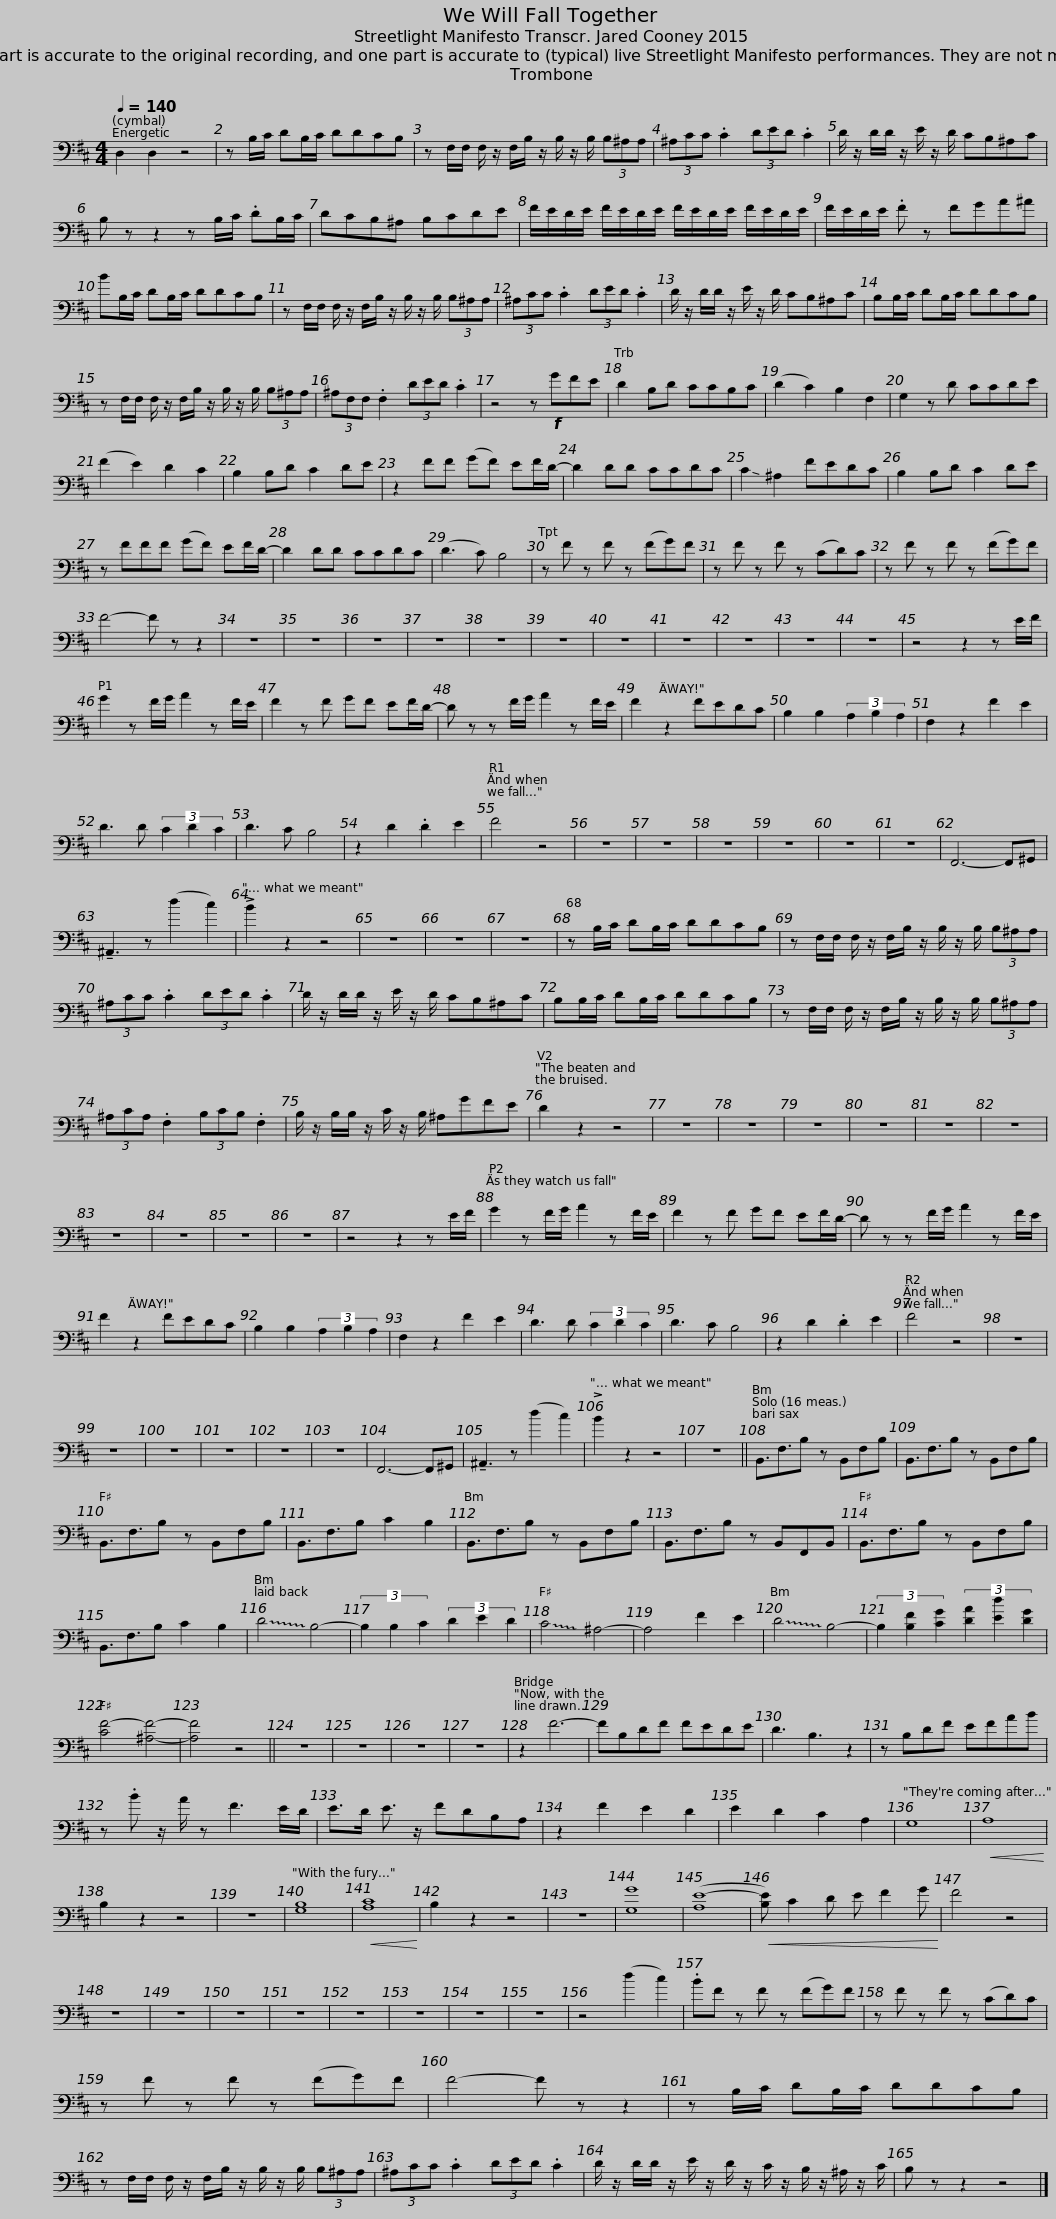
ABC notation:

X:1
L:1/8
Q:1/4=140
M:4/4
I:linebreak $
K:D
V:1 bass
V:1
 D,2 D,2 z4 | z B,/C/ DB,/C/ DDCB, | z F,/F,/ F,/ z/ F,/B,/ z/ B,/ z/ B,/ (3B,^A,A, | (3^A,CC .C2 (3DED .C2 |$ D/ z/ D/D/ z/ E/ z/ D/ CB,^A,C | %5
 B, z z2 z B,/C/ .DB,/C/ | DCB,^A, B,CDE |$ F/E/D/E/ F/E/D/E/ F/E/D/E/ F/E/D/E/ | F/E/D/E/ .F z FGA^A |$ BB,/C/ DB,/C/ DDCB, | %10
 z F,/F,/ F,/ z/ F,/B,/ z/ B,/ z/ B,/ (3B,^A,A, | (3^A,CC .C2 (3DED .C2 |$ D/ z/ D/D/ z/ E/ z/ D/ CB,^A,C | B,B,/C/ DB,/C/ DDCB, | z F,/F,/ F,/ z/ F,/B,/ z/ B,/ z/ B,/ (3B,^A,A, |$ %15
 (3^A,F,F, .F,2 (3DED .C2 | z4 z!f! GFE | D2 B,D CCB,C | (D2 C2) B,2 F,2 | G,2 z D CCDE | %20
 (F2 E2) D2 C2 |$ B,2 B,D C2 DE | z2 FF (GF) EF/D/- | D2 DD CCDC | !-(!C2 !-)!^A,2 FEDC | %25
 B,2 B,D C2 DE |$ z FFF (GF) EF/D/- | D2 DD CCDC | (D3 C) B,4 | z F z F z (FG)F | %30
 z F z F z (CD)C |$ z F z F z (FG)F | F4- F z z2 | z8 | z8 | %35
 z8 | z8 | z8 | z8 | z8 | %40
 z8 | z8 | z8 | z8 | z4 z2 z E/F/ | %45
 G2 z F/G/ A2 z F/E/ | F2 z F GF EF/D/- |$ D z z F/G/ A2 z F/E/ | F2 z2 FEDC | B,2 B,2 (3A,2 B,2 A,2 | %50
 F,2 z2 F2 E2 | D3 D (3C2 D2 C2 | D3 C B,4 | z2 D2 .D2 E2 |$ F4 z4 | %55
 z8 | z8 | z8 | z8 | z8 | %60
 z8 | F,,6- F,,^G,, | !tenuto!^A,,3 z (d2 c2) | !>!B2 z2 z4 | z8 | %65
 z8 | z8 | z B,/C/ DB,/C/ DDCB, |$ z F,/F,/ F,/ z/ F,/B,/ z/ B,/ z/ B,/ (3B,^A,A, | (3^A,CC .C2 (3DED .C2 | %70
 D/ z/ D/D/ z/ E/ z/ D/ CB,^A,C |$ B,B,/C/ DB,/C/ DDCB, | z F,/F,/ F,/ z/ F,/B,/ z/ B,/ z/ B,/ (3B,^A,A, | (3^A,CA, .F,2 (3B,CB, .F,2 |$ B,/ z/ B,/B,/ z/ C/ z/ B,/ ^A,GFE | %75
 D2 z2 z4 | z8 | z8 | z8 | z8 | %80
 z8 | z8 | z8 | z8 | z8 | %85
 z8 | z4 z2 z E/F/ | G2 z F/G/ A2 z F/E/ | F2 z F GF EF/D/- |$ D z z F/G/ A2 z F/E/ | %90
 F2 z2 FEDC | B,2 B,2 (3A,2 B,2 A,2 | F,2 z2 F2 E2 | D3 D (3C2 D2 C2 | D3 C B,4 | %95
 z2 D2 .D2 E2 |$ F4 z4 | z8 | z8 | z8 | %100
 z8 | z8 | z8 | F,,6- F,,^G,, | !tenuto!^A,,3 z (d2 c2) | %105
 !>!B2 z2 z4 | z8 || B,,3/2F,3/2B, z B,,F,B, | B,,3/2F,3/2B, z B,,F,B, | B,,3/2F,3/2B, z B,,F,B, |$ %110
 B,,3/2F,3/2B, C2 B,2 | B,,3/2F,3/2B, z B,,F,B, | B,,3/2F,3/2B, z B,,F,,B,, | B,,3/2F,3/2B, z B,,F,B, | B,,3/2F,3/2B, C2 B,2 | %115
 !~(!D4 !~)!B,4- |$ (3B,2 B,2 C2 (3D2 E2 D2 | !~(!C4 !~)!^A,4- | A,4 F2 E2 | !~(!D4 !~)!B,4- | %120
 (3B,2 [B,F]2 [CG]2 (3[DA]2 [Ed]2 [DG]2 | [CF-]4 [^A,F]4- | [A,F]4 z4 || z8 | z8 | %125
 z8 | z8 | z2 F6- |$ FB,DF FEDE | D3 B,3 z2 | %130
 z B,DF EFAB | z .B z/ A/ z F3 E/D/ | E>D E3/2 z/ FDB,A, |$ z2 F2 E2 D2 | E2 D2 C2 A,2 | %135
 G,8 |!<(! A,8!<)! | B,2 z2 z4 | z8 | [G,B,]8 | %140
!<(! [A,C]8!<)! | B,2 z2 z4 | z8 | [G,G]8 | ([A,E-]8 | %145
!<(! [B,E]) C2 D E F2 G!<)! |$ F4 z4 | z8 | z8 | z8 | %150
 z8 | z8 | z8 | z8 | z8 | %155
 z4 (d2 c2) | .BF z F z (FG)F | z F z F z (CD)C | z F z F z (FG)F | F4- F z z2 |$ %160
 z B,/C/ DB,/C/ DDCB, | z F,/F,/ F,/ z/ F,/B,/ z/ B,/ z/ B,/ (3B,^A,A, | (3^A,CC .C2 (3DED .C2 |$ D/ z/ D/D/ z/ E/ z/ D/ z/ C/ z/ B,/ z/ ^A,/ z/ C/ | B, z z2 z4 |] %165
